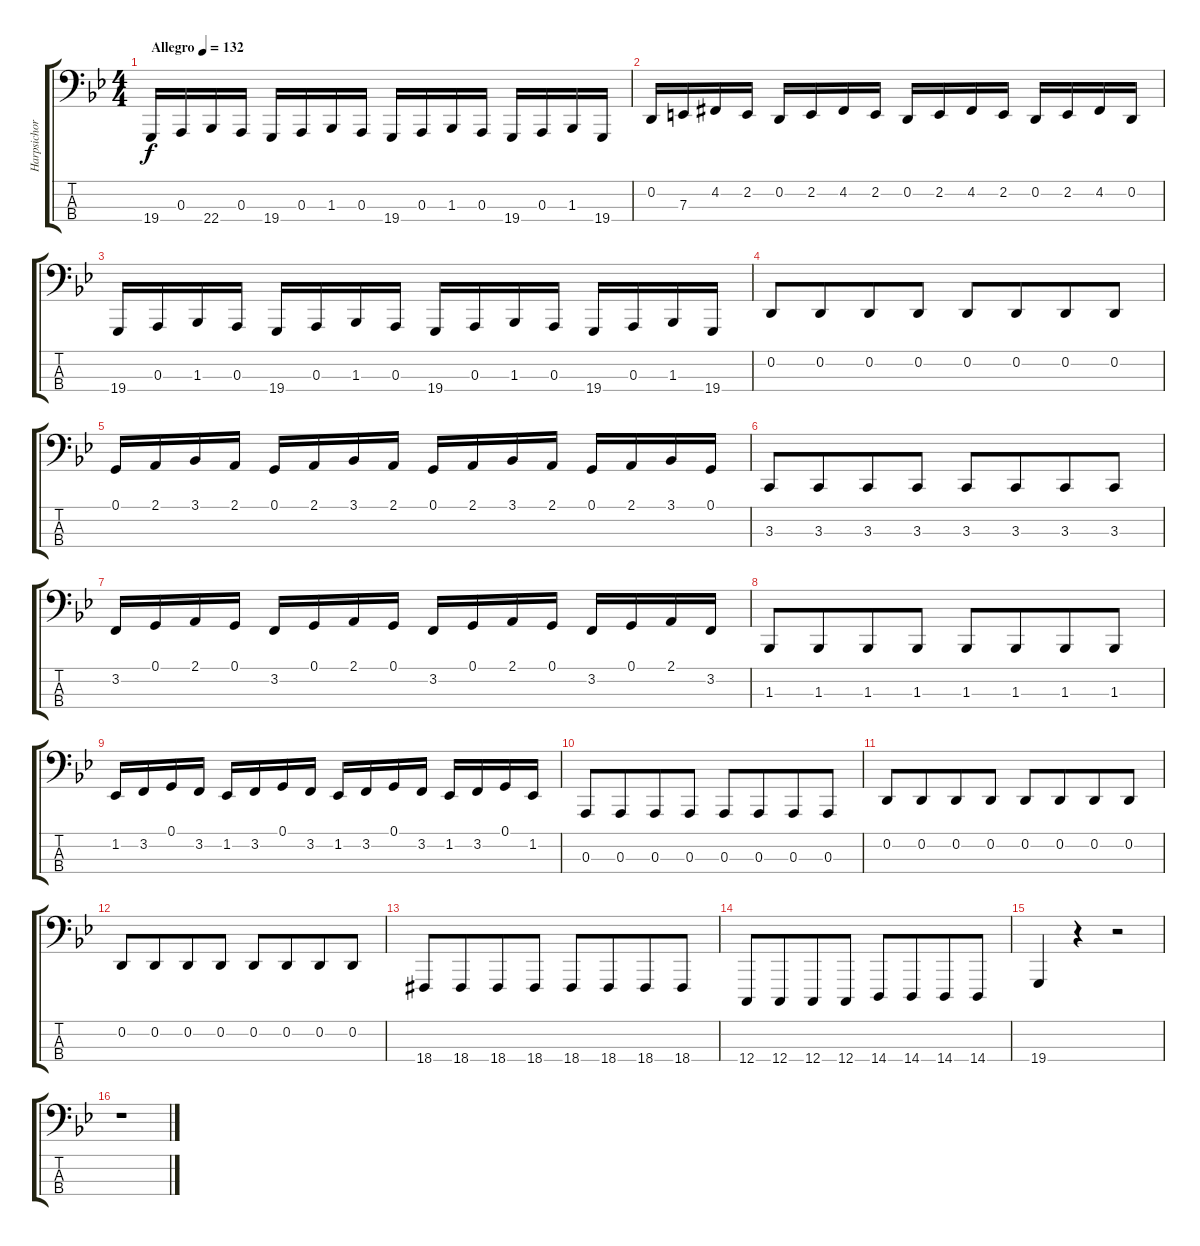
\track ("Harpsichord Bass" "Harpsichor") {instrument harpsichord}
\staff {score tabs}
\tuning (G2 D2 A1 C0) {hide}
\ts (4 4)
\tempo (132 "Allegro")
\clef f4
\ks gminor
19.4.16{dy f instrument harpsichord} 0.3.16 22.4.16 0.3.16 19.4.16 0.3.16 1.3.16 0.3.16 19.4.16 0.3.16 1.3.16 0.3.16 19.4.16 0.3.16 1.3.16 19.4.16 |
0.2.16 7.3.16 4.2{acc #}.16 2.2.16 0.2.16 2.2.16 4.2{acc #}.16 2.2.16 0.2.16 2.2.16 4.2{acc #}.16 2.2.16 0.2.16 2.2.16 4.2{acc #}.16 0.2.16 |
19.4.16 0.3.16 1.3.16 0.3.16 19.4.16 0.3.16 1.3.16 0.3.16 19.4.16 0.3.16 1.3.16 0.3.16 19.4.16 0.3.16 1.3.16 19.4.16 |
0.2.8 0.2.8{beam merge} 0.2.8 0.2.8 0.2.8 0.2.8{beam merge} 0.2.8 0.2.8 |
0.1.16 2.1.16 3.1.16 2.1.16 0.1.16 2.1.16 3.1.16 2.1.16 0.1.16 2.1.16 3.1.16 2.1.16 0.1.16 2.1.16 3.1.16 0.1.16 |
3.3.8 3.3.8{beam merge} 3.3.8 3.3.8 3.3.8 3.3.8{beam merge} 3.3.8 3.3.8 |
3.2.16 0.1.16 2.1.16 0.1.16 3.2.16 0.1.16 2.1.16 0.1.16 3.2.16 0.1.16 2.1.16 0.1.16 3.2.16 0.1.16 2.1.16 3.2.16 |
1.3.8 1.3.8{beam merge} 1.3.8 1.3.8 1.3.8 1.3.8{beam merge} 1.3.8 1.3.8 |
1.2.16 3.2.16 0.1.16 3.2.16 1.2.16 3.2.16 0.1.16 3.2.16 1.2.16 3.2.16 0.1.16 3.2.16 1.2.16 3.2.16 0.1.16 1.2.16 |
0.3.8 0.3.8{beam merge} 0.3.8 0.3.8 0.3.8 0.3.8{beam merge} 0.3.8 0.3.8 |
0.2.8 0.2.8{beam merge} 0.2.8 0.2.8 0.2.8 0.2.8{beam merge} 0.2.8 0.2.8 |
0.2.8 0.2.8{beam merge} 0.2.8 0.2.8 0.2.8 0.2.8{beam merge} 0.2.8 0.2.8 |
18.4{acc #}.8 18.4{acc #}.8{beam merge} 18.4{acc #}.8 18.4{acc #}.8 18.4{acc #}.8 18.4{acc #}.8{beam merge} 18.4{acc #}.8 18.4{acc #}.8 |
12.4.8 12.4.8{beam merge} 12.4.8 12.4.8 14.4.8 14.4.8{beam merge} 14.4.8 14.4.8 |
19.4.4 r.4 r.2 |
r.1
